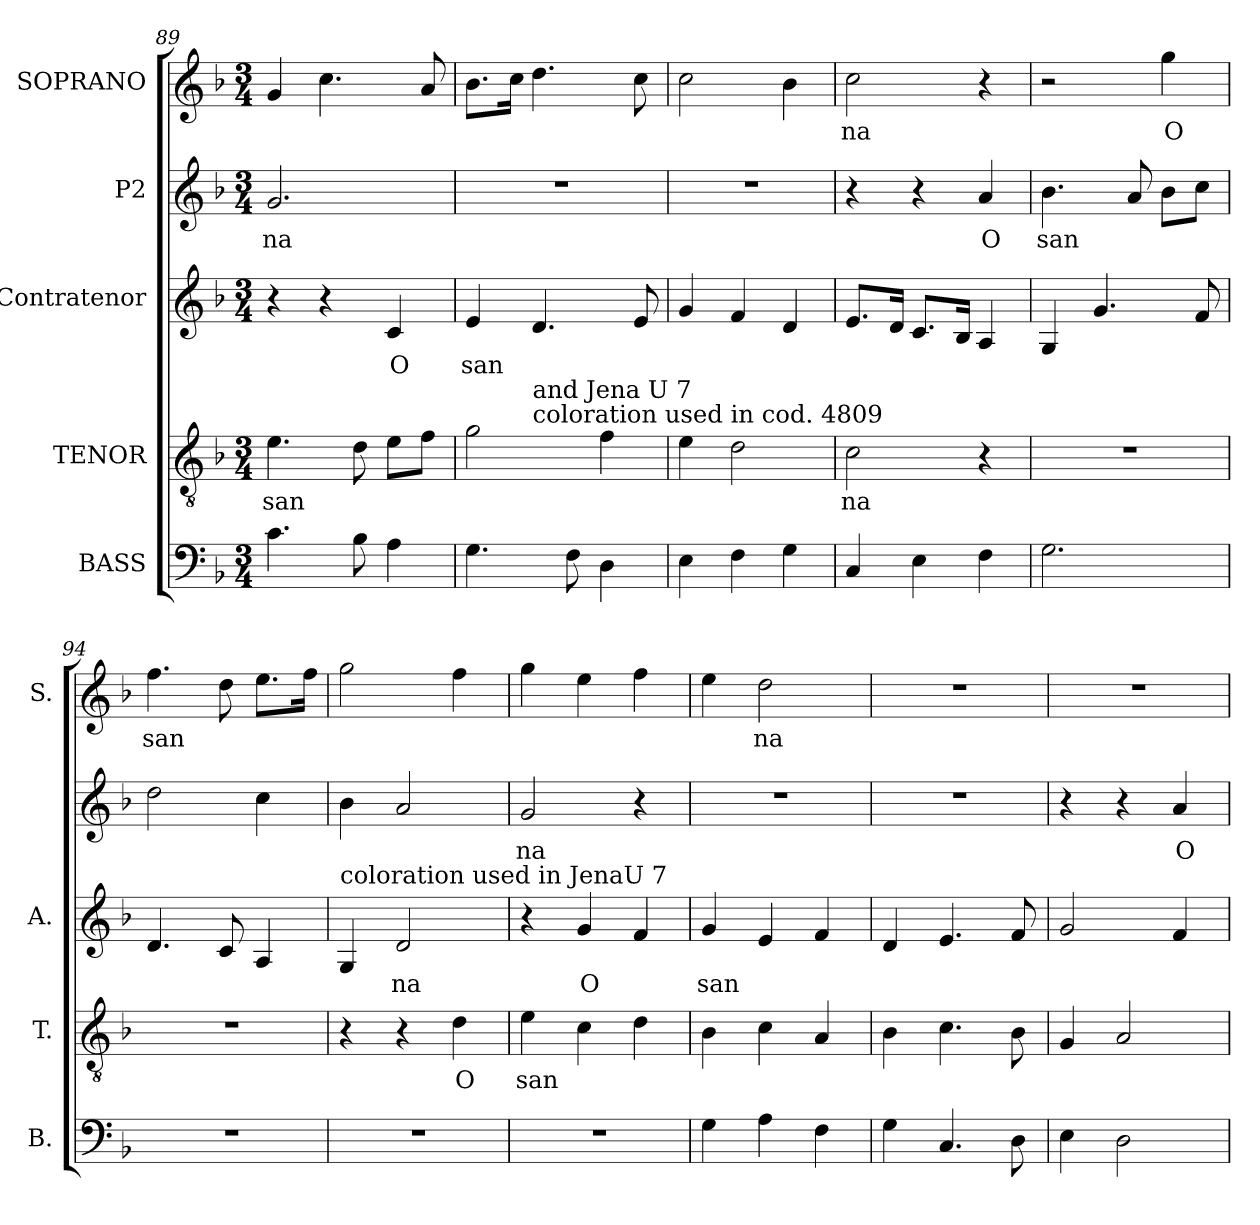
**kern	**kern	**text	**kern	**text	**kern	**text	**kern	**text
*part5	*part4	*part4	*part3	*part3	*part2	*part2	*part1	*part1
*staff5	*staff4	*staff4	*staff3	*staff3	*staff2	*staff2	*staff1	*staff1
*I"BASS	*I"TENOR	*	*I"Contratenor	*	*I"P2	*	*I"SOPRANO	*
*I'B.	*I'T.	*	*I'A.	*	*	*	*I'S.	*
*clefF4	*clefGv2	*	*clefG2	*	*clefG2	*	*clefG2	*
*	*ITrd7c12	*	*	*	*	*	*	*
*k[b-]	*k[b-]	*	*k[b-]	*	*k[b-]	*	*k[b-]	*
*F:	*F:	*	*F:	*	*F:	*	*F:	*
*M3/4	*M3/4	*	*M3/4	*	*M3/4	*	*M3/4	*
=89	=89	=89	=89	=89	=89	=89	=89	=89
!	!	!LO:LY:b:color=#000000	!	!	!	!	!	!
!	!	!	!	!	!	!LO:LY:b:color=#000000	!	!
4.ci\	4.Ei\	san	4r	.	2.gi/	na	4gi/	.
.	.	.	4r	.	.	.	4.cci\	.
8B-i\	8Di\	.	.	.	.	.	.	.
!	!	!	!	!LO:LY:b:color=#000000	!	!	!	!
4Ai\	8Ei\L	.	4ci/	O	.	.	.	.
.	8Fi\J	.	.	.	.	.	8ai/	.
=90	=90	=90	=90	=90	=90	=90	=90	=90
!	!	!	!	!LO:LY:b:color=#000000	!LO:N:vis=1	!	!	!
*	*^	*	*	*	*	*	*	*
4.Gi\	2Gi\	4ryy	.	4ei/	san	2.r	.	8.b-i\L	.
.	.	.	.	.	.	.	.	16cci\Jk	.
!	!	!LO:TX:a:t=coloration used in cod. 4809	!	!	!	!	!	!	!
!	!	!LO:TX:t=and Jena U 7	!	!	!	!	!	!	!
.	.	2ryy	.	4.di/	.	.	.	4.ddi\	.
8Fi\	.	.	.	.	.	.	.	.	.
4Di\	4Fi\	.	.	.	.	.	.	.	.
.	.	.	.	8ei/	.	.	.	8cci\	.
=91	=91	=91	=91	=91	=91	=91	=91	=91	=91
!	!	!	!	!	!	!LO:N:vis=1	!	!	!
*	*v	*v	*	*	*	*	*	*	*
4Ei\	4Ei\	.	4gi/	.	2.r	.	2cci\	.
4Fi\	2Di\	.	4fi/	.	.	.	.	.
4Gi\	.	.	4di/	.	.	.	4b-i\	.
=92	=92	=92	=92	=92	=92	=92	=92	=92
!	!	!LO:LY:b:color=#000000	!	!	!	!	!	!
!	!	!	!	!	!	!	!	!LO:LY:b:color=#000000
4Ci/	2Ci\	na	8.ei/L	.	4r	.	2cci\	na
.	.	.	16di/Jk	.	.	.	.	.
4Ei\	.	.	8.ci/L	.	4r	.	.	.
.	.	.	16B-i/Jk	.	.	.	.	.
!	!	!	!	!	!	!LO:LY:b:color=#000000	!	!
4Fi\	4r	.	4Ai/	.	4ai/	O	4r	.
=93	=93	=93	=93	=93	=93	=93	=93	=93
!	!LO:N:vis=1	!	!	!	!	!	!	!
!	!	!	!	!	!	!LO:LY:b:color=#000000	!	!
2.Gi\	2.r	.	4Gi/	.	4.b-i\	san	2r	.
.	.	.	4.gi/	.	.	.	.	.
.	.	.	.	.	8ai/	.	.	.
!	!	!	!	!	!	!	!	!LO:LY:b:color=#000000
.	.	.	.	.	8b-i\L	.	4ggi\	O
.	.	.	8fi/	.	8cci\J	.	.	.
=94	=94	=94	=94	=94	=94	=94	=94	=94
!LO:N:vis=1	!LO:N:vis=1	!	!	!	!	!	!	!
!	!	!	!	!	!	!	!	!LO:LY:b:color=#000000
2.r	2.r	.	4.di/	.	2ddi\	.	4.ffi\	san
.	.	.	8ci/	.	.	.	8ddi\	.
.	.	.	4Ai/	.	4cci\	.	8.eei\L	.
.	.	.	.	.	.	.	16ffi\Jk	.
!!LO:LB:g=z
=95	=95	=95	=95	=95	=95	=95	=95	=95
!	!	!	!LO:TX:a:t=coloration used in JenaU 7	!	!	!	!	!
!LO:N:vis=1	!	!	!	!	!	!	!	!
2.r	4r	.	4Gi/	.	4b-i\	.	2ggi\	.
!	!	!	!	!LO:LY:b:color=#000000	!	!	!	!
.	4r	.	2di/	na	2ai/	.	.	.
!	!	!LO:LY:b:color=#000000	!	!	!	!	!	!
.	4Di\	O	.	.	.	.	4ffi\	.
=96	=96	=96	=96	=96	=96	=96	=96	=96
!LO:N:vis=1	!	!	!	!	!	!	!	!
!	!	!LO:LY:b:color=#000000	!	!	!	!	!	!
!	!	!	!	!	!	!LO:LY:b:color=#000000	!	!
2.r	4Ei\	san	4r	.	2gi/	na	4ggi\	.
!	!	!	!	!LO:LY:b:color=#000000	!	!	!	!
.	4Ci\	.	4gi/	O	.	.	4eei\	.
.	4Di\	.	4fi/	.	4r	.	4ffi\	.
=97	=97	=97	=97	=97	=97	=97	=97	=97
!	!	!	!	!LO:LY:b:color=#000000	!LO:N:vis=1	!	!	!
4Gi\	4BB-i\	.	4gi/	san	2.r	.	4eei\	.
!	!	!	!	!	!	!	!	!LO:LY:b:color=#000000
4Ai\	4Ci\	.	4ei/	.	.	.	2ddi\	na
4Fi\	4AAi/	.	4fi/	.	.	.	.	.
=98	=98	=98	=98	=98	=98	=98	=98	=98
!	!	!	!	!	!LO:N:vis=1	!	!LO:N:vis=1	!
4Gi\	4BB-i\	.	4di/	.	2.r	.	2.r	.
4.Ci/	4.Ci\	.	4.ei/	.	.	.	.	.
8Di\	8BB-i\	.	8fi/	.	.	.	.	.
=99	=99	=99	=99	=99	=99	=99	=99	=99
!	!	!	!	!	!	!	!LO:N:vis=1	!
4Ei\	4GGi/	.	2gi/	.	4r	.	2.r	.
2Di\	2AAi/	.	.	.	4r	.	.	.
!	!	!	!	!	!	!LO:LY:b:color=#000000	!	!
.	.	.	4fi/	.	4ai/	O	.	.
=	=	=	=	=	=	=	=	=
*-	*-	*-	*-	*-	*-	*-	*-	*-
